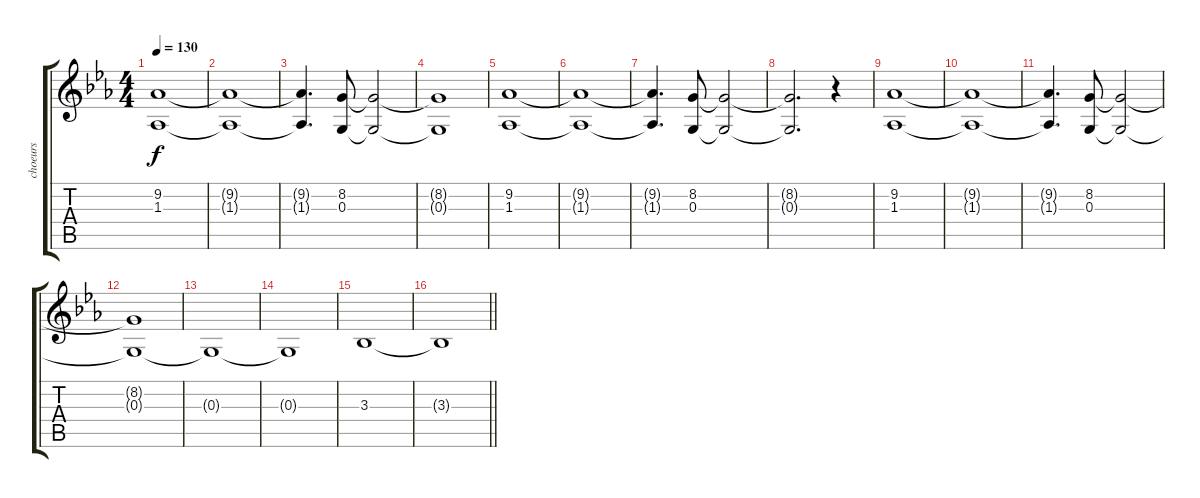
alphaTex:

\track ("choeurs" "choeurs") {instrument choiraahs}
\staff {score tabs}
\tuning (E4 B3 G3 D3 A2 E2) {hide}
\ts (4 4)
\tempo 130
\clef g2
\ks eb
(9.2 1.3).1{dy f} |
(9.2{t} 1.3{t}).1 |
(9.2{t} 1.3{t}).4{d} (8.2 0.3).8 (8.2{t} 0.3{t}).2 |
(8.2{t} 0.3{t}).1 |
(9.2 1.3).1{volume 12} |
(9.2{t} 1.3{t}).1 |
(9.2{t} 1.3{t}).4{d} (8.2 0.3).8 (8.2{t} 0.3{t}).2 |
(8.2{t} 0.3{t}).2{d} r.4 |
(9.2 1.3).1 |
(9.2{t} 1.3{t}).1 |
(9.2{t} 1.3{t}).4{d} (8.2 0.3).8 (8.2{t} 0.3{t}).2 |
(8.2{t} 0.3{t}).1 |
0.3{t}.1 |
0.3{t}.1 |
3.3.1 |
\barLineRight lightlight
3.3{t}.1
